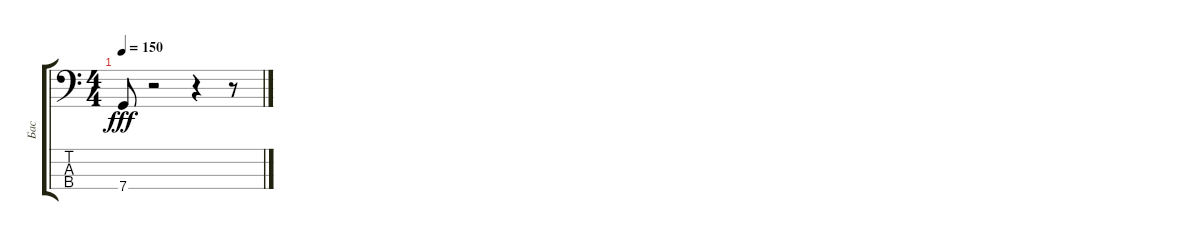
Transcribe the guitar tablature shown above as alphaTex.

\track ("Бас" "Бас") {instrument electricbasspick}
\staff {score tabs}
\tuning (F2 C2 G1 C1) {hide}
\ts (4 4)
\tempo 150
\clef f4
\ks c
7.4.8{dy fff} r.2 r.4 r.8
